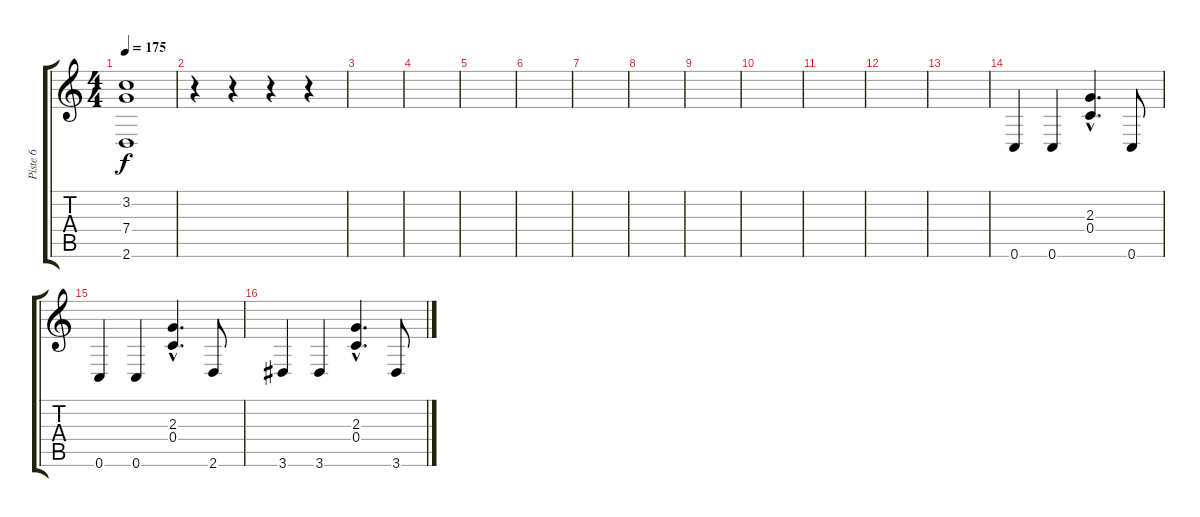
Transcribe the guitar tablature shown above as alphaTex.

\track ("Piste 6" "Piste 6") {instrument electricguitarclean}
\staff {score tabs}
\tuning (D4 A3 F3 C3 G2 C2) {hide}
\ts (4 4)
\tempo 175
\clef g2
\ks c
(3.2 7.4 2.6).1{dy f} |
r.4 r.4 r.4 r.4 |
|
|
|
|
|
|
|
|
|
|
|
0.6.4 0.6.4 (2.3{hac} 0.4{hac}).4{d} 0.6.8 |
0.6.4 0.6.4 (2.3{hac} 0.4{hac}).4{d} 2.6.8 |
3.6.4 3.6.4 (2.3{hac} 0.4{hac}).4{d} 3.6.8
